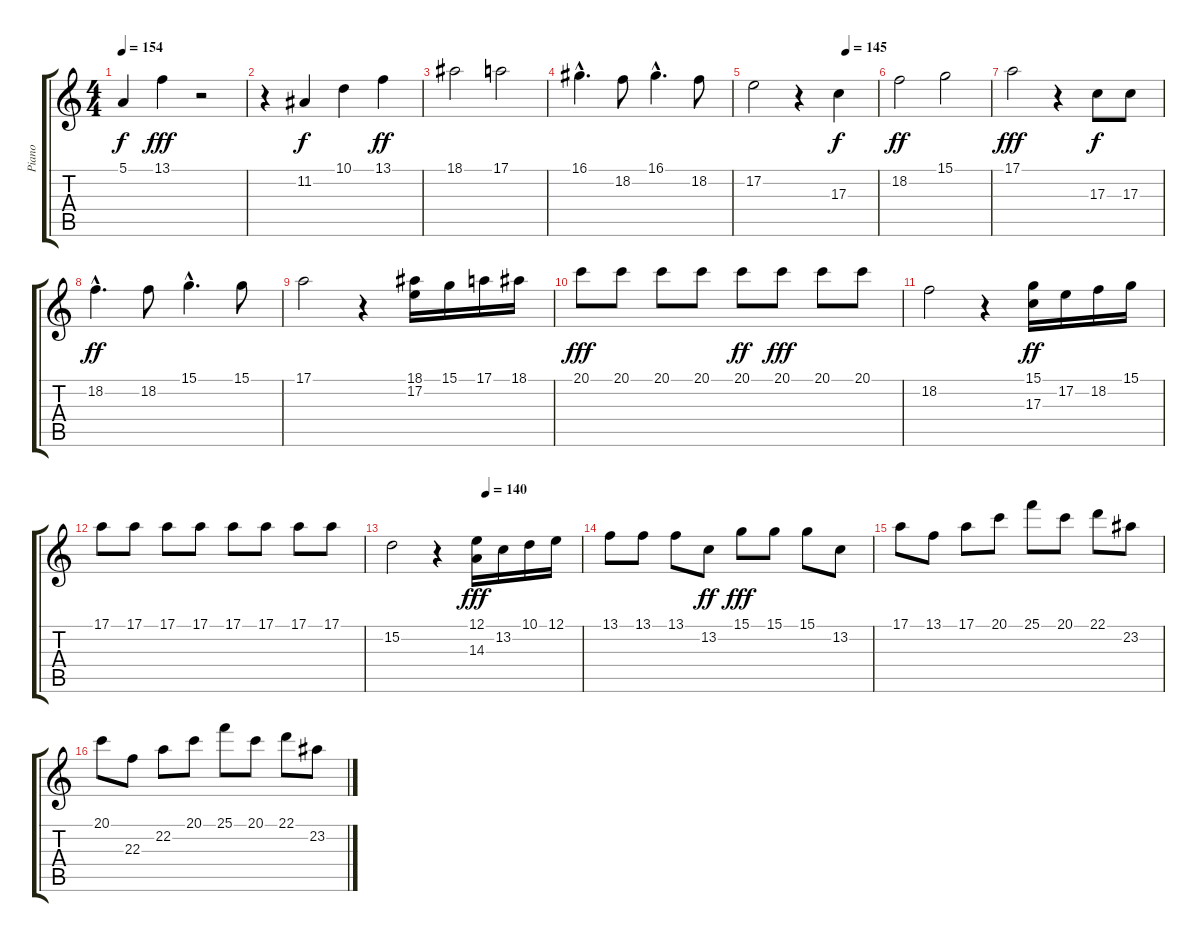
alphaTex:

\track ("Piano" "Piano") {instrument electricgrandpiano}
\staff {score tabs}
\tuning (E4 B3 G3 D3 A2 E2) {hide}
\ts (4 4)
\tempo 154
\clef g2
\ks c
5.1.4{dy f} 13.1.4{dy fff} r.2 |
r.4 11.2.4{dy f} 10.1.4 13.1.4{dy ff} |
18.1.2 17.1.2 |
16.1{hac}.4{d} 18.2.8 16.1{hac}.4{d} 18.2.8 |
\tempo (145 0.75)
17.2.2 r.4 17.3.4{dy f} |
18.2.2{dy ff} 15.1.2 |
17.1.2{dy fff} r.4 17.3.8{dy f} 17.3.8 |
18.2{hac}.4{d dy ff} 18.2.8 15.1{hac}.4{d} 15.1.8 |
17.1.2 r.4 (18.1 17.2).16 15.1.16 17.1.16 18.1.16 |
20.1.8{dy fff} 20.1.8 20.1.8 20.1.8 20.1.8{dy ff} 20.1.8{dy fff} 20.1.8 20.1.8 |
18.2.2 r.4 (15.1 17.3).16{dy ff} 17.2.16 18.2.16 15.1.16 |
17.1.8 17.1.8 17.1.8 17.1.8 17.1.8 17.1.8 17.1.8 17.1.8 |
\tempo (140 0.5)
15.2.2 r.4 (12.1 14.3).16{dy fff} 13.2.16 10.1.16 12.1.16 |
13.1.8 13.1.8 13.1.8 13.2.8{dy ff} 15.1.8{dy fff} 15.1.8 15.1.8 13.2.8 |
17.1.8 13.1.8 17.1.8 20.1.8 25.1.8 20.1.8 22.1.8 23.2.8 |
20.1.8 22.3.8 22.2.8 20.1.8 25.1.8 20.1.8 22.1.8 23.2.8
